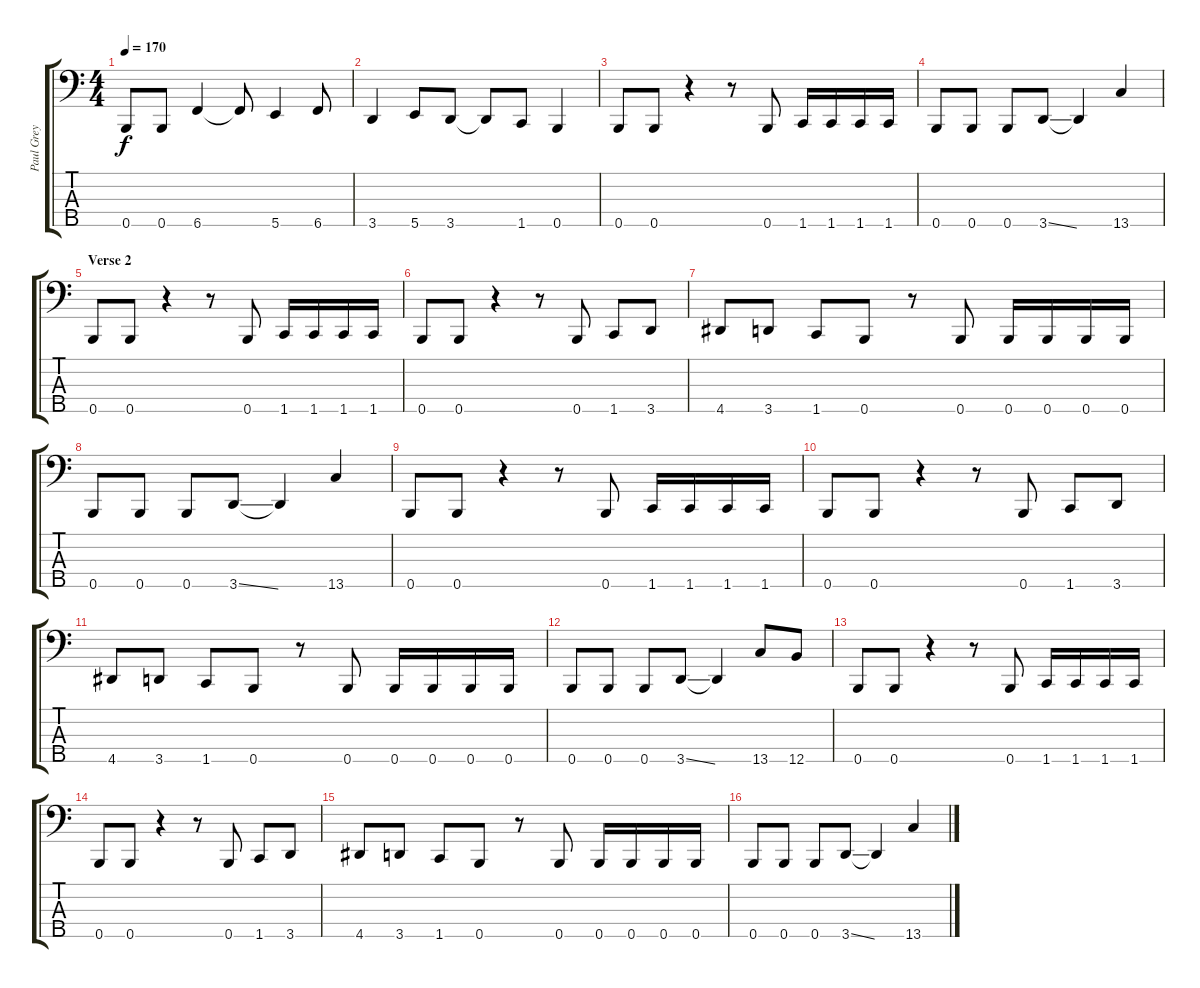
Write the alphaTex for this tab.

\track ("Paul Grey" "Paul Grey") {instrument electricbasspick}
\staff {score tabs}
\tuning (A2 E2 B1 Gb1 B0) {hide}
\ts (4 4)
\tempo 170
\clef f4
\ks c
0.5.8{dy f} 0.5.8 6.5.4 6.5{t}.8 5.5.4 6.5.8 |
3.5.4 5.5.8 3.5.8 3.5{t}.8 1.5.8 0.5.4 |
0.5.8 0.5.8 r.4 r.8 0.5.8 1.5.16 1.5.16 1.5.16 1.5.16 |
0.5.8 0.5.8 0.5.8 3.5{ss}.8 3.5{t}.4 13.5.4 |
\section ("" "Verse 2")
0.5.8 0.5.8 r.4 r.8 0.5.8 1.5.16 1.5.16 1.5.16 1.5.16 |
0.5.8 0.5.8 r.4 r.8 0.5.8 1.5.8 3.5.8 |
4.5.8 3.5.8 1.5.8 0.5.8 r.8 0.5.8 0.5.16 0.5.16 0.5.16 0.5.16 |
0.5.8 0.5.8 0.5.8 3.5{ss}.8 3.5{t}.4 13.5.4 |
0.5.8 0.5.8 r.4 r.8 0.5.8 1.5.16 1.5.16 1.5.16 1.5.16 |
0.5.8 0.5.8 r.4 r.8 0.5.8 1.5.8 3.5.8 |
4.5.8 3.5.8 1.5.8 0.5.8 r.8 0.5.8 0.5.16 0.5.16 0.5.16 0.5.16 |
0.5.8 0.5.8 0.5.8 3.5{ss}.8 3.5{t}.4 13.5.8 12.5.8 |
0.5.8 0.5.8 r.4 r.8 0.5.8 1.5.16 1.5.16 1.5.16 1.5.16 |
0.5.8 0.5.8 r.4 r.8 0.5.8 1.5.8 3.5.8 |
4.5.8 3.5.8 1.5.8 0.5.8 r.8 0.5.8 0.5.16 0.5.16 0.5.16 0.5.16 |
0.5.8 0.5.8 0.5.8 3.5{ss}.8 3.5{t}.4 13.5.4
